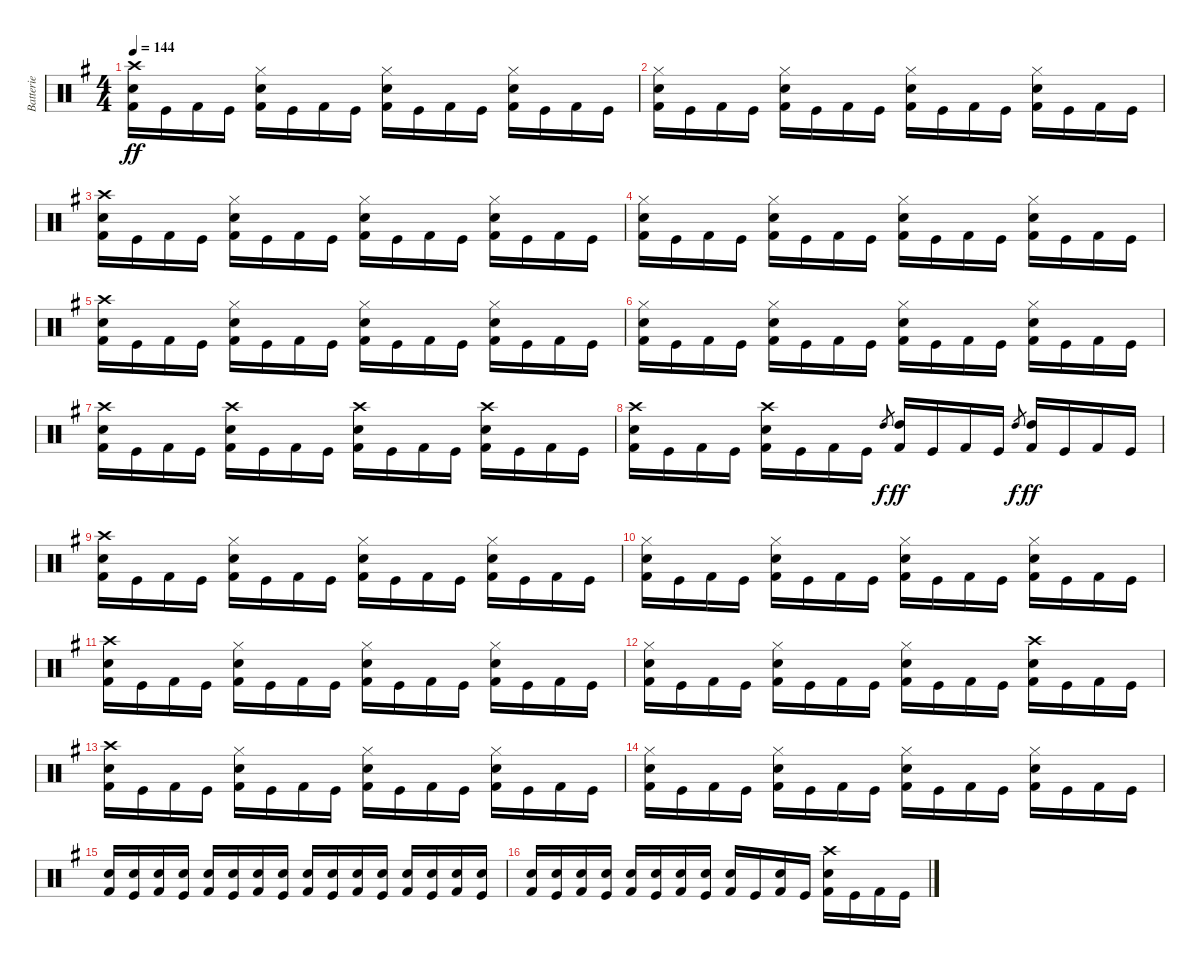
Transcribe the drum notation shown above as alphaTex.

\track ("Batterie" "Batterie") {instrument percussion}
\staff {score}
\articulation defaults
\ts (4 4)
\tempo 144
\clef neutral
\ks g
("Crash high (hit)" "Snare (hit) 2" "Kick (hit) 2").16{dy ff} "Kick (hit)".16 "Kick (hit) 2".16 "Kick (hit)".16 ("Hi-Hat (closed)" "Snare (hit) 2" "Kick (hit) 2").16 "Kick (hit)".16 "Kick (hit) 2".16 "Kick (hit)".16 ("Hi-Hat (closed)" "Snare (hit) 2" "Kick (hit) 2").16 "Kick (hit)".16 "Kick (hit) 2".16 "Kick (hit)".16 ("Hi-Hat (closed)" "Snare (hit) 2" "Kick (hit) 2").16 "Kick (hit)".16 "Kick (hit) 2".16 "Kick (hit)".16 |
("Hi-Hat (closed)" "Snare (hit) 2" "Kick (hit) 2").16 "Kick (hit)".16 "Kick (hit) 2".16 "Kick (hit)".16 ("Hi-Hat (closed)" "Snare (hit) 2" "Kick (hit) 2").16 "Kick (hit)".16 "Kick (hit) 2".16 "Kick (hit)".16 ("Hi-Hat (closed)" "Snare (hit) 2" "Kick (hit) 2").16 "Kick (hit)".16 "Kick (hit) 2".16 "Kick (hit)".16 ("Hi-Hat (closed)" "Snare (hit) 2" "Kick (hit) 2").16 "Kick (hit)".16 "Kick (hit) 2".16 "Kick (hit)".16 |
("Crash high (hit)" "Snare (hit) 2" "Kick (hit) 2").16 "Kick (hit)".16 "Kick (hit) 2".16 "Kick (hit)".16 ("Hi-Hat (closed)" "Snare (hit) 2" "Kick (hit) 2").16 "Kick (hit)".16 "Kick (hit) 2".16 "Kick (hit)".16 ("Hi-Hat (closed)" "Snare (hit) 2" "Kick (hit) 2").16 "Kick (hit)".16 "Kick (hit) 2".16 "Kick (hit)".16 ("Hi-Hat (closed)" "Snare (hit) 2" "Kick (hit) 2").16 "Kick (hit)".16 "Kick (hit) 2".16 "Kick (hit)".16 |
("Hi-Hat (closed)" "Snare (hit) 2" "Kick (hit) 2").16 "Kick (hit)".16 "Kick (hit) 2".16 "Kick (hit)".16 ("Hi-Hat (closed)" "Snare (hit) 2" "Kick (hit) 2").16 "Kick (hit)".16 "Kick (hit) 2".16 "Kick (hit)".16 ("Hi-Hat (closed)" "Snare (hit) 2" "Kick (hit) 2").16 "Kick (hit)".16 "Kick (hit) 2".16 "Kick (hit)".16 ("Hi-Hat (closed)" "Snare (hit) 2" "Kick (hit) 2").16 "Kick (hit)".16 "Kick (hit) 2".16 "Kick (hit)".16 |
("Crash high (hit)" "Snare (hit) 2" "Kick (hit) 2").16 "Kick (hit)".16 "Kick (hit) 2".16 "Kick (hit)".16 ("Hi-Hat (closed)" "Snare (hit) 2" "Kick (hit) 2").16 "Kick (hit)".16 "Kick (hit) 2".16 "Kick (hit)".16 ("Hi-Hat (closed)" "Snare (hit) 2" "Kick (hit) 2").16 "Kick (hit)".16 "Kick (hit) 2".16 "Kick (hit)".16 ("Hi-Hat (closed)" "Snare (hit) 2" "Kick (hit) 2").16 "Kick (hit)".16 "Kick (hit) 2".16 "Kick (hit)".16 |
("Hi-Hat (closed)" "Snare (hit) 2" "Kick (hit) 2").16 "Kick (hit)".16 "Kick (hit) 2".16 "Kick (hit)".16 ("Hi-Hat (closed)" "Snare (hit) 2" "Kick (hit) 2").16 "Kick (hit)".16 "Kick (hit) 2".16 "Kick (hit)".16 ("Hi-Hat (closed)" "Snare (hit) 2" "Kick (hit) 2").16 "Kick (hit)".16 "Kick (hit) 2".16 "Kick (hit)".16 ("Hi-Hat (closed)" "Snare (hit) 2" "Kick (hit) 2").16 "Kick (hit)".16 "Kick (hit) 2".16 "Kick (hit)".16 |
("Crash high (hit)" "Snare (hit) 2" "Kick (hit) 2").16 "Kick (hit)".16 "Kick (hit) 2".16 "Kick (hit)".16 ("Crash high (hit)" "Snare (hit) 2" "Kick (hit) 2").16 "Kick (hit)".16 "Kick (hit) 2".16 "Kick (hit)".16 ("Crash high (hit)" "Snare (hit) 2" "Kick (hit) 2").16 "Kick (hit)".16 "Kick (hit) 2".16 "Kick (hit)".16 ("Crash high (hit)" "Snare (hit) 2" "Kick (hit) 2").16 "Kick (hit)".16 "Kick (hit) 2".16 "Kick (hit)".16 |
("Crash high (hit)" "Snare (hit) 2" "Kick (hit) 2").16 "Kick (hit)".16 "Kick (hit) 2".16 "Kick (hit)".16 ("Crash high (hit)" "Snare (hit) 2" "Kick (hit) 2").16 "Kick (hit)".16 "Kick (hit) 2".16 "Kick (hit)".16 "High Tom (hit)".8{gr dy f} ("High Tom (hit)" "Kick (hit) 2").16{dy ff} "Kick (hit)".16 "Kick (hit) 2".16 "Kick (hit)".16 "High Tom (hit)".8{gr dy f} ("High Tom (hit)" "Kick (hit) 2").16{dy ff} "Kick (hit)".16 "Kick (hit) 2".16 "Kick (hit)".16 |
("Crash high (hit)" "Snare (hit) 2" "Kick (hit) 2").16 "Kick (hit)".16 "Kick (hit) 2".16 "Kick (hit)".16 ("Hi-Hat (closed)" "Snare (hit) 2" "Kick (hit) 2").16 "Kick (hit)".16 "Kick (hit) 2".16 "Kick (hit)".16 ("Hi-Hat (closed)" "Snare (hit) 2" "Kick (hit) 2").16 "Kick (hit)".16 "Kick (hit) 2".16 "Kick (hit)".16 ("Hi-Hat (closed)" "Snare (hit) 2" "Kick (hit) 2").16 "Kick (hit)".16 "Kick (hit) 2".16 "Kick (hit)".16 |
("Hi-Hat (closed)" "Snare (hit) 2" "Kick (hit) 2").16 "Kick (hit)".16 "Kick (hit) 2".16 "Kick (hit)".16 ("Hi-Hat (closed)" "Snare (hit) 2" "Kick (hit) 2").16 "Kick (hit)".16 "Kick (hit) 2".16 "Kick (hit)".16 ("Hi-Hat (closed)" "Snare (hit) 2" "Kick (hit) 2").16 "Kick (hit)".16 "Kick (hit) 2".16 "Kick (hit)".16 ("Hi-Hat (closed)" "Snare (hit) 2" "Kick (hit) 2").16 "Kick (hit)".16 "Kick (hit) 2".16 "Kick (hit)".16 |
("Crash high (hit)" "Snare (hit) 2" "Kick (hit) 2").16 "Kick (hit)".16 "Kick (hit) 2".16 "Kick (hit)".16 ("Hi-Hat (closed)" "Snare (hit) 2" "Kick (hit) 2").16 "Kick (hit)".16 "Kick (hit) 2".16 "Kick (hit)".16 ("Hi-Hat (closed)" "Snare (hit) 2" "Kick (hit) 2").16 "Kick (hit)".16 "Kick (hit) 2".16 "Kick (hit)".16 ("Hi-Hat (closed)" "Snare (hit) 2" "Kick (hit) 2").16 "Kick (hit)".16 "Kick (hit) 2".16 "Kick (hit)".16 |
("Hi-Hat (closed)" "Snare (hit) 2" "Kick (hit) 2").16 "Kick (hit)".16 "Kick (hit) 2".16 "Kick (hit)".16 ("Hi-Hat (closed)" "Snare (hit) 2" "Kick (hit) 2").16 "Kick (hit)".16 "Kick (hit) 2".16 "Kick (hit)".16 ("Hi-Hat (closed)" "Snare (hit) 2" "Kick (hit) 2").16 "Kick (hit)".16 "Kick (hit) 2".16 "Kick (hit)".16 ("Crash high (hit)" "Snare (hit) 2" "Kick (hit) 2").16 "Kick (hit)".16 "Kick (hit) 2".16 "Kick (hit)".16 |
("Crash high (hit)" "Snare (hit) 2" "Kick (hit) 2").16 "Kick (hit)".16 "Kick (hit) 2".16 "Kick (hit)".16 ("Hi-Hat (closed)" "Snare (hit) 2" "Kick (hit) 2").16 "Kick (hit)".16 "Kick (hit) 2".16 "Kick (hit)".16 ("Hi-Hat (closed)" "Snare (hit) 2" "Kick (hit) 2").16 "Kick (hit)".16 "Kick (hit) 2".16 "Kick (hit)".16 ("Hi-Hat (closed)" "Snare (hit) 2" "Kick (hit) 2").16 "Kick (hit)".16 "Kick (hit) 2".16 "Kick (hit)".16 |
("Hi-Hat (closed)" "Snare (hit) 2" "Kick (hit) 2").16 "Kick (hit)".16 "Kick (hit) 2".16 "Kick (hit)".16 ("Hi-Hat (closed)" "Snare (hit) 2" "Kick (hit) 2").16 "Kick (hit)".16 "Kick (hit) 2".16 "Kick (hit)".16 ("Hi-Hat (closed)" "Snare (hit) 2" "Kick (hit) 2").16 "Kick (hit)".16 "Kick (hit) 2".16 "Kick (hit)".16 ("Hi-Hat (closed)" "Snare (hit) 2" "Kick (hit) 2").16 "Kick (hit)".16 "Kick (hit) 2".16 "Kick (hit)".16 |
("Snare (hit) 2" "Kick (hit) 2").16 ("Snare (hit) 2" "Kick (hit)").16 ("Snare (hit) 2" "Kick (hit) 2").16 ("Snare (hit) 2" "Kick (hit)").16 ("Snare (hit) 2" "Kick (hit) 2").16 ("Snare (hit) 2" "Kick (hit)").16 ("Snare (hit) 2" "Kick (hit) 2").16 ("Snare (hit) 2" "Kick (hit)").16 ("Snare (hit) 2" "Kick (hit) 2").16 ("Snare (hit) 2" "Kick (hit)").16 ("Snare (hit) 2" "Kick (hit) 2").16 ("Snare (hit) 2" "Kick (hit)").16 ("Snare (hit) 2" "Kick (hit) 2").16 ("Snare (hit) 2" "Kick (hit)").16 ("Snare (hit) 2" "Kick (hit) 2").16 ("Snare (hit) 2" "Kick (hit)").16 |
("Snare (hit) 2" "Kick (hit) 2").16 ("Snare (hit) 2" "Kick (hit)").16 ("Snare (hit) 2" "Kick (hit) 2").16 ("Snare (hit) 2" "Kick (hit)").16 ("Snare (hit) 2" "Kick (hit) 2").16 ("Snare (hit) 2" "Kick (hit)").16 ("Snare (hit) 2" "Kick (hit) 2").16 ("Snare (hit) 2" "Kick (hit)").16 ("Snare (hit) 2" "Kick (hit) 2").16 "Kick (hit)".16 ("Snare (hit) 2" "Kick (hit) 2").16 "Kick (hit)".16 ("Crash high (hit)" "Snare (hit) 2" "Kick (hit) 2").16 "Kick (hit)".16 "Kick (hit) 2".16 "Kick (hit)".16
